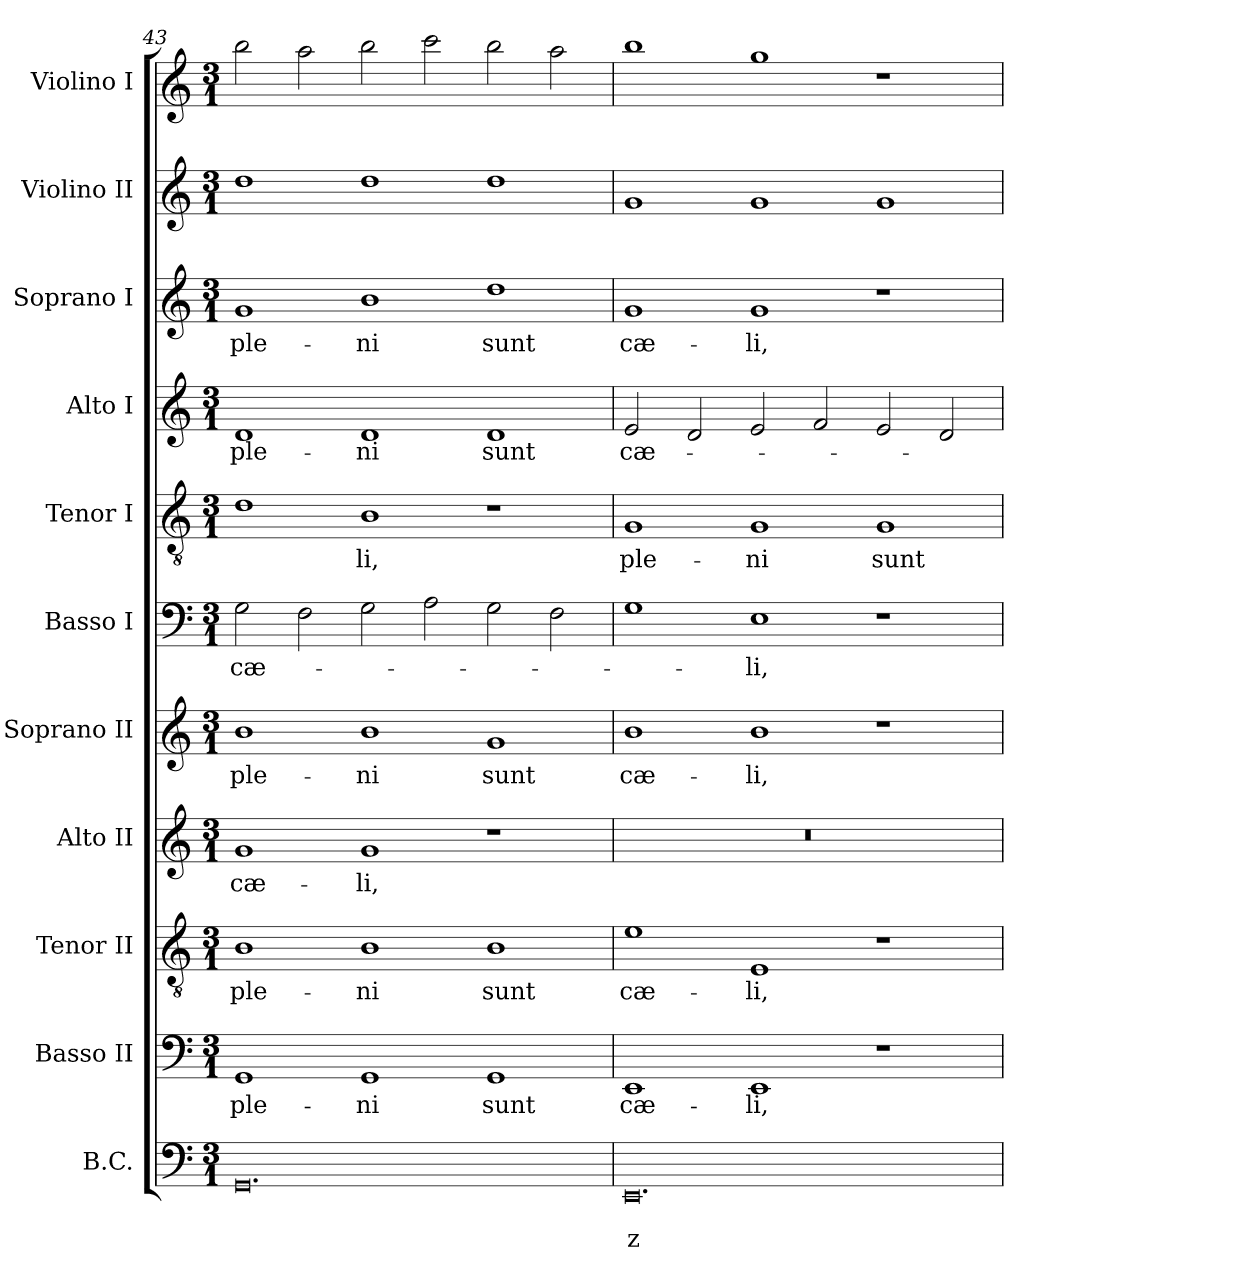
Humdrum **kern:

**kern	**text	**text	**kern	**text	**kern	**text	**kern	**text	**kern	**text	**kern	**text	**kern	**text	**kern	**text	**kern	**text	**kern	**kern
*part11	*part11	*part11	*part10	*part10	*part9	*part9	*part8	*part8	*part7	*part7	*part6	*part6	*part5	*part5	*part4	*part4	*part3	*part3	*part2	*part1
*staff11	*staff11	*staff11	*staff10	*staff10	*staff9	*staff9	*staff8	*staff8	*staff7	*staff7	*staff6	*staff6	*staff5	*staff5	*staff4	*staff4	*staff3	*staff3	*staff2	*staff1
*I"B.C.	*	*	*I"Basso II	*	*I"Tenor II	*	*I"Alto II	*	*I"Soprano II	*	*I"Basso I	*	*I"Tenor I	*	*I"Alto I	*	*I"Soprano I	*	*I"Violino II	*I"Violino I
*I'BC	*	*	*I'B 2	*	*I'T 2	*	*I'A 2	*	*I'S 2	*	*I'B 1	*	*I'T 1	*	*I'A 1	*	*I'S 1	*	*I'Vln. II	*I'Vln. I
*clefF4	*	*	*clefF4	*	*clefGv2	*	*clefG2	*	*clefG2	*	*clefF4	*	*clefGv2	*	*clefG2	*	*clefG2	*	*clefG2	*clefG2
*k[]	*	*	*k[]	*	*k[]	*	*k[]	*	*k[]	*	*k[]	*	*k[]	*	*k[]	*	*k[]	*	*k[]	*k[]
*C:	*	*	*C:	*	*C:	*	*C:	*	*C:	*	*C:	*	*C:	*	*C:	*	*C:	*	*C:	*C:
*M3/1	*	*	*M3/1	*	*M3/1	*	*M3/1	*	*M3/1	*	*M3/1	*	*M3/1	*	*M3/1	*	*M3/1	*	*M3/1	*M3/1
=43	=43	=43	=43	=43	=43	=43	=43	=43	=43	=43	=43	=43	=43	=43	=43	=43	=43	=43	=43	=43
!	!	!	!	!LO:LY:b	!	!	!	!	!	!	!	!	!	!	!	!	!	!	!	!
!	!	!	!	!	!	!LO:LY:b	!	!	!	!	!	!	!	!	!	!	!	!	!	!
!	!	!	!	!	!	!	!	!LO:LY:b	!	!	!	!	!	!	!	!	!	!	!	!
!	!	!	!	!	!	!	!	!	!	!LO:LY:b	!	!	!	!	!	!	!	!	!	!
!	!	!	!	!	!	!	!	!	!	!	!	!LO:LY:b	!	!	!	!	!	!	!	!
!	!	!	!	!	!	!	!	!	!	!	!	!	!	!	!	!LO:LY:b	!	!	!	!
!	!	!	!	!	!	!	!	!	!	!	!	!	!	!	!	!	!	!LO:LY:b	!	!
0.GG	.	.	1GG	ple-	1B	ple-	1g	cæ-	1b	ple-	2G\	cæ-	1d	.	1d	ple-	1g	ple-	1dd	2bb\
.	.	.	.	.	.	.	.	.	.	.	2F\	.	.	.	.	.	.	.	.	2aa\
!	!	!	!	!LO:LY:b	!	!	!	!	!	!	!	!	!	!	!	!	!	!	!	!
!	!	!	!	!	!	!LO:LY:b	!	!	!	!	!	!	!	!	!	!	!	!	!	!
!	!	!	!	!	!	!	!	!LO:LY:b	!	!	!	!	!	!	!	!	!	!	!	!
!	!	!	!	!	!	!	!	!	!	!LO:LY:b	!	!	!	!	!	!	!	!	!	!
!	!	!	!	!	!	!	!	!	!	!	!	!	!	!LO:LY:b	!	!	!	!	!	!
!	!	!	!	!	!	!	!	!	!	!	!	!	!	!	!	!LO:LY:b	!	!	!	!
!	!	!	!	!	!	!	!	!	!	!	!	!	!	!	!	!	!	!LO:LY:b	!	!
.	.	.	1GG	-ni	1B	-ni	1g	-li,	1b	-ni	2G\	.	1B	-li,	1d	-ni	1b	-ni	1dd	2bb\
.	.	.	.	.	.	.	.	.	.	.	2A\	.	.	.	.	.	.	.	.	2ccc\
!	!	!	!	!LO:LY:b	!	!	!	!	!	!	!	!	!	!	!	!	!	!	!	!
!	!	!	!	!	!	!LO:LY:b	!	!	!	!	!	!	!	!	!	!	!	!	!	!
!	!	!	!	!	!	!	!	!	!	!LO:LY:b	!	!	!	!	!	!	!	!	!	!
!	!	!	!	!	!	!	!	!	!	!	!	!	!	!	!	!LO:LY:b	!	!	!	!
!	!	!	!	!	!	!	!	!	!	!	!	!	!	!	!	!	!	!LO:LY:b	!	!
.	.	.	1GG	sunt	1B	sunt	1r	.	1g	sunt	2G\	.	1r	.	1d	sunt	1dd	sunt	1dd	2bb\
.	.	.	.	.	.	.	.	.	.	.	2F\	.	.	.	.	.	.	.	.	2aa\
!!LO:PB:g=z
=44	=44	=44	=44	=44	=44	=44	=44	=44	=44	=44	=44	=44	=44	=44	=44	=44	=44	=44	=44	=44
!	!	!LO:LY:b	!	!	!	!	!	!	!	!	!	!	!	!	!	!	!	!	!	!
!	!	!	!	!LO:LY:b	!	!	!	!	!	!	!	!	!	!	!	!	!	!	!	!
!	!	!	!	!	!	!LO:LY:b	!	!	!	!	!	!	!	!	!	!	!	!	!	!
!	!	!	!	!	!	!	!	!	!	!LO:LY:b	!	!	!	!	!	!	!	!	!	!
!	!	!	!	!	!	!	!	!	!	!	!	!	!	!LO:LY:b	!	!	!	!	!	!
!	!	!	!	!	!	!	!	!	!	!	!	!	!	!	!	!LO:LY:b	!	!	!	!
!	!	!	!	!	!	!	!	!	!	!	!	!	!	!	!	!	!	!LO:LY:b	!	!
0.EE	.	z	1EE	cæ-	1e	cæ-	0.r	.	1b	cæ-	1G	.	1G	ple-	2e/	cæ-	1g	cæ-	1g	1bb
.	.	.	.	.	.	.	.	.	.	.	.	.	.	.	2d/	.	.	.	.	.
!	!	!	!	!LO:LY:b	!	!	!	!	!	!	!	!	!	!	!	!	!	!	!	!
!	!	!	!	!	!	!LO:LY:b	!	!	!	!	!	!	!	!	!	!	!	!	!	!
!	!	!	!	!	!	!	!	!	!	!LO:LY:b	!	!	!	!	!	!	!	!	!	!
!	!	!	!	!	!	!	!	!	!	!	!	!LO:LY:b	!	!	!	!	!	!	!	!
!	!	!	!	!	!	!	!	!	!	!	!	!	!	!LO:LY:b	!	!	!	!	!	!
!	!	!	!	!	!	!	!	!	!	!	!	!	!	!	!	!	!	!LO:LY:b	!	!
.	.	.	1EE	-li,	1E	-li,	.	.	1b	-li,	1E	-li,	1G	-ni	2e/	.	1g	-li,	1g	1gg
.	.	.	.	.	.	.	.	.	.	.	.	.	.	.	2f/	.	.	.	.	.
!	!	!	!	!	!	!	!	!	!	!	!	!	!	!LO:LY:b	!	!	!	!	!	!
.	.	.	1r	.	1r	.	.	.	1r	.	1r	.	1G	sunt	2e/	.	1r	.	1g	1r
.	.	.	.	.	.	.	.	.	.	.	.	.	.	.	2d/	.	.	.	.	.
=	=	=	=	=	=	=	=	=	=	=	=	=	=	=	=	=	=	=	=	=
*-	*-	*-	*-	*-	*-	*-	*-	*-	*-	*-	*-	*-	*-	*-	*-	*-	*-	*-	*-	*-
